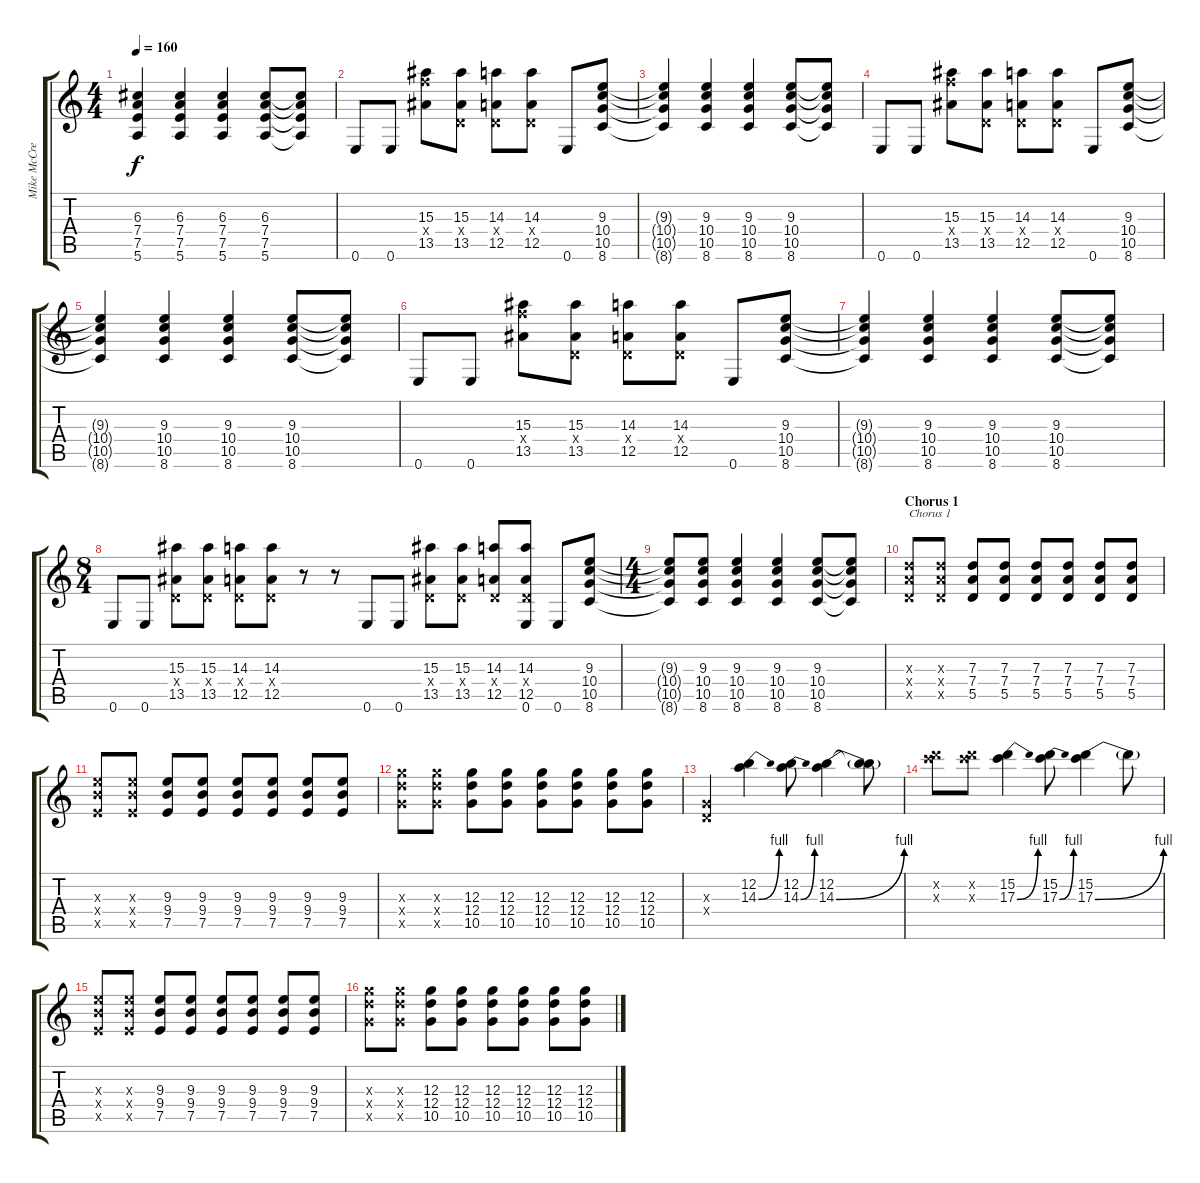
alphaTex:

\track ("Mike McCready" "Mike McCre") {instrument distortionguitar}
\staff {score tabs}
\tuning (E4 B3 G3 D3 A2 E2) {hide}
\ts (4 4)
\tempo 160
\clef g2
\ks c
(6.3{t} 7.4{t} 7.5{t} 5.6{t}).4{dy f} (6.3 7.4 7.5 5.6).4 (6.3 7.4 7.5 5.6).4 (6.3 7.4 7.5 5.6).8 (6.3{t} 7.4{t} 7.5{t} 5.6{t}).8 |
0.6.8 0.6.8 (15.3 15.4{x} 13.5).8 (15.3 0.4{x} 13.5).8 (14.3 0.4{x} 12.5).8 (14.3 0.4{x} 12.5).8 0.6.8 (9.3 10.4 10.5 8.6).8 |
(9.3{t} 10.4{t} 10.5{t} 8.6{t}).4 (9.3 10.4 10.5 8.6).4 (9.3 10.4 10.5 8.6).4 (9.3 10.4 10.5 8.6).8 (9.3{t} 10.4{t} 10.5{t} 8.6{t}).8 |
0.6.8 0.6.8 (15.3 15.4{x} 13.5).8 (15.3 0.4{x} 13.5).8 (14.3 0.4{x} 12.5).8 (14.3 0.4{x} 12.5).8 0.6.8 (9.3 10.4 10.5 8.6).8 |
(9.3{t} 10.4{t} 10.5{t} 8.6{t}).4 (9.3 10.4 10.5 8.6).4 (9.3 10.4 10.5 8.6).4 (9.3 10.4 10.5 8.6).8 (9.3{t} 10.4{t} 10.5{t} 8.6{t}).8 |
0.6.8 0.6.8 (15.3 15.4{x} 13.5).8 (15.3 0.4{x} 13.5).8 (14.3 0.4{x} 12.5).8 (14.3 0.4{x} 12.5).8 0.6.8 (9.3 10.4 10.5 8.6).8 |
(9.3{t} 10.4{t} 10.5{t} 8.6{t}).4 (9.3 10.4 10.5 8.6).4 (9.3 10.4 10.5 8.6).4 (9.3 10.4 10.5 8.6).8 (9.3{t} 10.4{t} 10.5{t} 8.6{t}).8 |
\ts (8 4)
0.6.8 0.6.8 (15.3 0.4{x} 13.5).8 (15.3 0.4{x} 13.5).8 (14.3 0.4{x} 12.5).8 (14.3 0.4{x} 12.5).8 r.8 r.8 0.6.8 0.6.8 (15.3 0.4{x} 13.5).8 (15.3 0.4{x} 13.5).8 (14.3 0.4{x} 12.5).8 (14.3 0.4{x} 12.5 0.6).8 0.6.8 (9.3 10.4 10.5 8.6).8 |
\ts (4 4)
(9.3{t} 10.4{t} 10.5{t} 8.6{t}).8 (9.3 10.4 10.5 8.6).8 (9.3 10.4 10.5 8.6).4 (9.3 10.4 10.5 8.6).4 (9.3 10.4 10.5 8.6).8 (9.3{t} 10.4{t} 10.5{t} 8.6{t}).8 |
\section ("" "Chorus 1")
(7.3{x} 7.4{x} 5.5{x}).8{txt "Chorus 1"} (7.3{x} 7.4{x} 5.5{x}).8 (7.3 7.4 5.5).8 (7.3 7.4 5.5).8 (7.3 7.4 5.5).8 (7.3 7.4 5.5).8 (7.3 7.4 5.5).8 (7.3 7.4 5.5).8 |
(9.3{x} 9.4{x} 7.5{x}).8 (9.3{x} 9.4{x} 7.5{x}).8 (9.3 9.4 7.5).8 (9.3 9.4 7.5).8 (9.3 9.4 7.5).8 (9.3 9.4 7.5).8 (9.3 9.4 7.5).8 (9.3 9.4 7.5).8 |
(12.3{x} 12.4{x} 10.5{x}).8 (12.3{x} 12.4{x} 10.5{x}).8 (12.3 12.4 10.5).8 (12.3 12.4 10.5).8 (12.3 12.4 10.5).8 (12.3 12.4 10.5).8 (12.3 12.4 10.5).8 (12.3 12.4 10.5).8 |
(0.3{x} 0.4{x}).4 (12.2 14.3{be (bend 0 0 60 4)}).4 (12.2 14.3{be (bend 0 0 60 4)}).8 (12.2 14.3{be (bend 0 0 60 4)}).4 (12.2{t} 14.3{t}).8 |
(15.2{x} 17.3{x}).8 (15.2{x} 17.3{x}).8 (15.2 17.3{be (bend 0 0 60 4)}).4 (15.2 17.3{be (bend 0 0 60 4)}).8 (15.2 17.3{be (bend 0 0 60 4)}).4 17.3{t}.8 |
(9.3{x} 9.4{x} 7.5{x}).8 (9.3{x} 9.4{x} 7.5{x}).8 (9.3 9.4 7.5).8 (9.3 9.4 7.5).8 (9.3 9.4 7.5).8 (9.3 9.4 7.5).8 (9.3 9.4 7.5).8 (9.3 9.4 7.5).8 |
(12.3{x} 12.4{x} 10.5{x}).8 (12.3{x} 12.4{x} 10.5{x}).8 (12.3 12.4 10.5).8 (12.3 12.4 10.5).8 (12.3 12.4 10.5).8 (12.3 12.4 10.5).8 (12.3 12.4 10.5).8 (12.3 12.4 10.5).8
